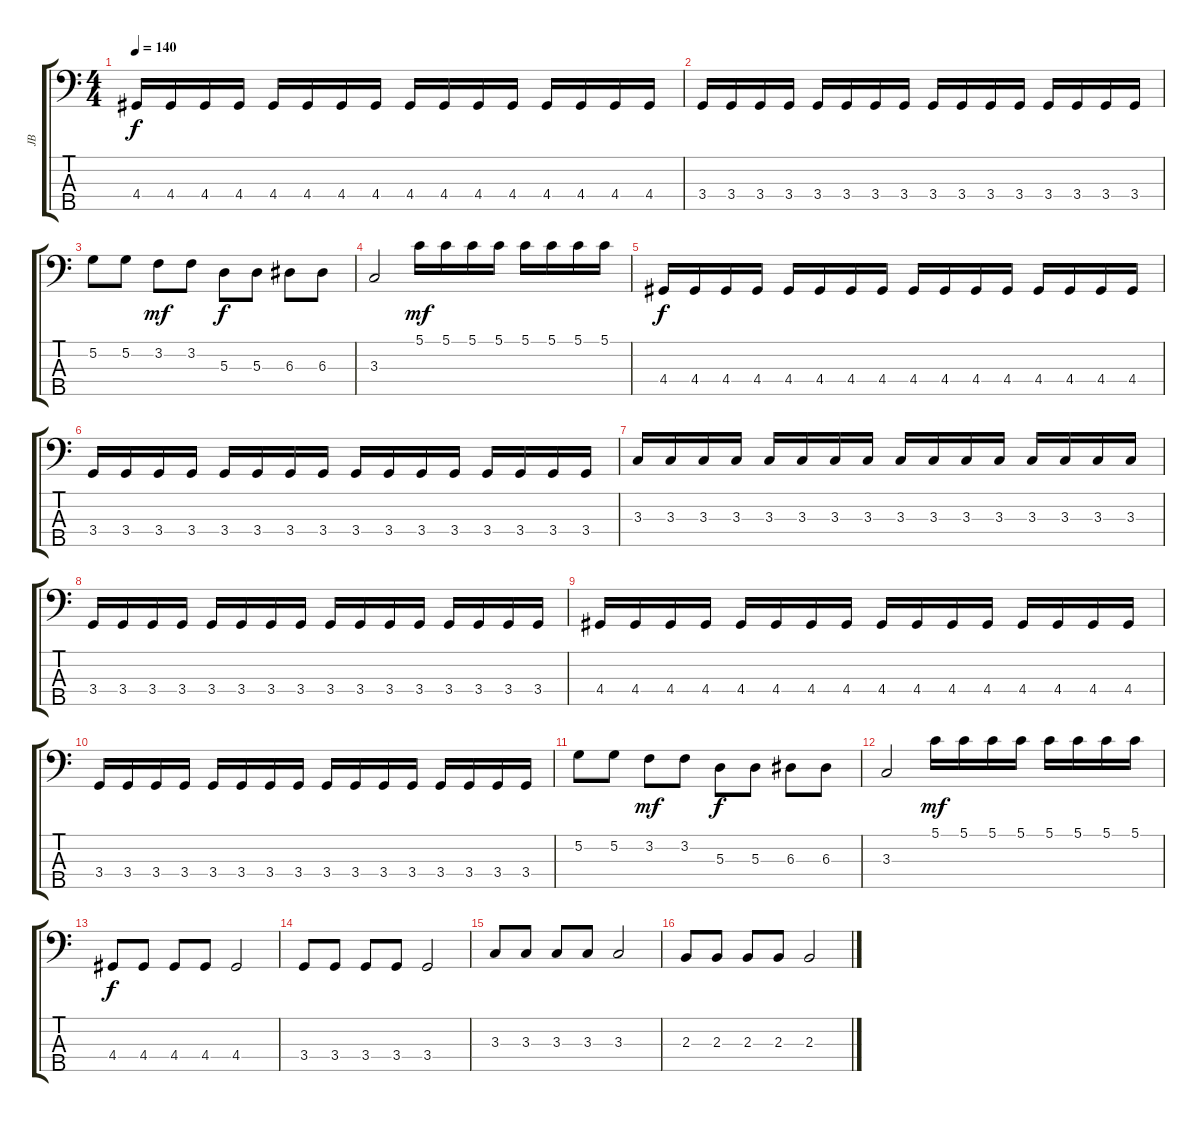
\track ("JB" "JB") {instrument electricbasspick}
\staff {score tabs}
\tuning (G2 D2 A1 E1 B0) {hide}
\ts (4 4)
\tempo 140
\clef f4
\ks c
4.4.16{dy f} 4.4.16 4.4.16 4.4.16 4.4.16 4.4.16 4.4.16 4.4.16 4.4.16 4.4.16 4.4.16 4.4.16 4.4.16 4.4.16 4.4.16 4.4.16 |
3.4.16 3.4.16 3.4.16 3.4.16 3.4.16 3.4.16 3.4.16 3.4.16 3.4.16 3.4.16 3.4.16 3.4.16 3.4.16 3.4.16 3.4.16 3.4.16 |
5.2.8 5.2.8 3.2.8{dy mf} 3.2.8 5.3.8{dy f} 5.3.8 6.3.8 6.3.8 |
3.3.2 5.1.16{dy mf} 5.1.16 5.1.16 5.1.16 5.1.16 5.1.16 5.1.16 5.1.16 |
4.4.16{dy f} 4.4.16 4.4.16 4.4.16 4.4.16 4.4.16 4.4.16 4.4.16 4.4.16 4.4.16 4.4.16 4.4.16 4.4.16 4.4.16 4.4.16 4.4.16 |
3.4.16 3.4.16 3.4.16 3.4.16 3.4.16 3.4.16 3.4.16 3.4.16 3.4.16 3.4.16 3.4.16 3.4.16 3.4.16 3.4.16 3.4.16 3.4.16 |
3.3.16 3.3.16 3.3.16 3.3.16 3.3.16 3.3.16 3.3.16 3.3.16 3.3.16 3.3.16 3.3.16 3.3.16 3.3.16 3.3.16 3.3.16 3.3.16 |
3.4.16 3.4.16 3.4.16 3.4.16 3.4.16 3.4.16 3.4.16 3.4.16 3.4.16 3.4.16 3.4.16 3.4.16 3.4.16 3.4.16 3.4.16 3.4.16 |
4.4.16 4.4.16 4.4.16 4.4.16 4.4.16 4.4.16 4.4.16 4.4.16 4.4.16 4.4.16 4.4.16 4.4.16 4.4.16 4.4.16 4.4.16 4.4.16 |
3.4.16 3.4.16 3.4.16 3.4.16 3.4.16 3.4.16 3.4.16 3.4.16 3.4.16 3.4.16 3.4.16 3.4.16 3.4.16 3.4.16 3.4.16 3.4.16 |
5.2.8 5.2.8 3.2.8{dy mf} 3.2.8 5.3.8{dy f} 5.3.8 6.3.8 6.3.8 |
3.3.2 5.1.16{dy mf} 5.1.16 5.1.16 5.1.16 5.1.16 5.1.16 5.1.16 5.1.16 |
4.4.8{dy f} 4.4.8 4.4.8 4.4.8 4.4.2 |
3.4.8 3.4.8 3.4.8 3.4.8 3.4.2 |
3.3.8 3.3.8 3.3.8 3.3.8 3.3.2 |
2.3.8 2.3.8 2.3.8 2.3.8 2.3.2
